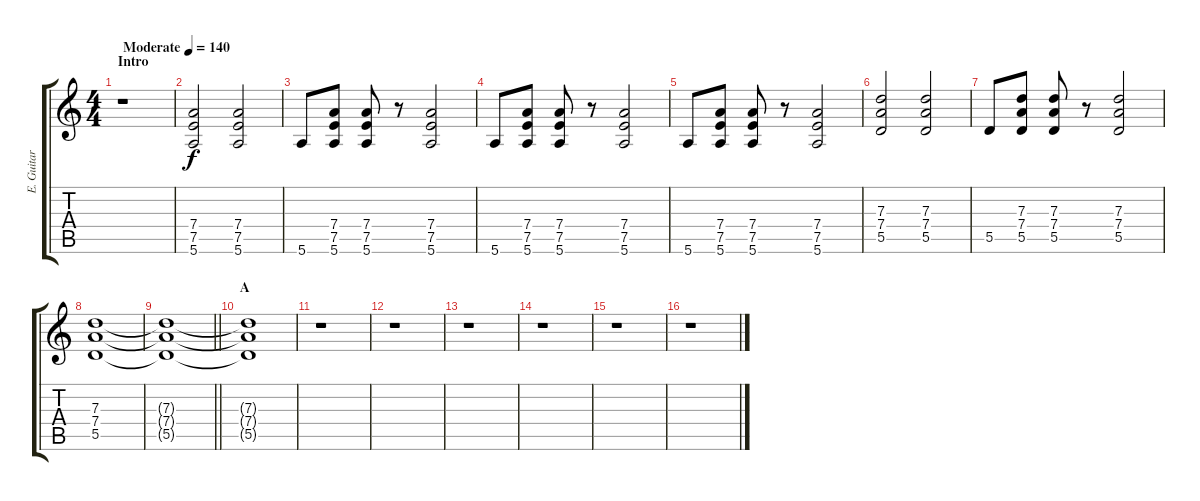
\track ("E. Guitar II" "E. Guitar ") {instrument distortionguitar}
\staff {score tabs}
\tuning (E4 B3 G3 D3 A2 E2) {hide}
\ts (4 4)
\section ("" "Intro")
\tempo (140 "Moderate")
\clef g2
\ks c
r.1{dy f instrument distortionguitar} |
(7.4 7.5 5.6).2 (7.4 7.5 5.6).2 |
5.6.8 (7.4 7.5 5.6).8 (7.4 7.5 5.6).8 r.8 (7.4 7.5 5.6).2 |
5.6.8 (7.4 7.5 5.6).8 (7.4 7.5 5.6).8 r.8 (7.4 7.5 5.6).2 |
5.6.8 (7.4 7.5 5.6).8 (7.4 7.5 5.6).8 r.8 (7.4 7.5 5.6).2 |
(7.3 7.4 5.5).2 (7.3 7.4 5.5).2 |
5.5.8 (7.3 7.4 5.5).8 (7.3 7.4 5.5).8 r.8 (7.3 7.4 5.5).2 |
(7.3 7.4 5.5).1{volume 0} |
\barLineRight lightlight
(7.3{t} 7.4{t} 5.5{t}).1 |
\section ("" "A")
(7.3{t} 7.4{t} 5.5{t}).1 |
r.1 |
r.1 |
r.1 |
r.1 |
r.1 |
r.1
